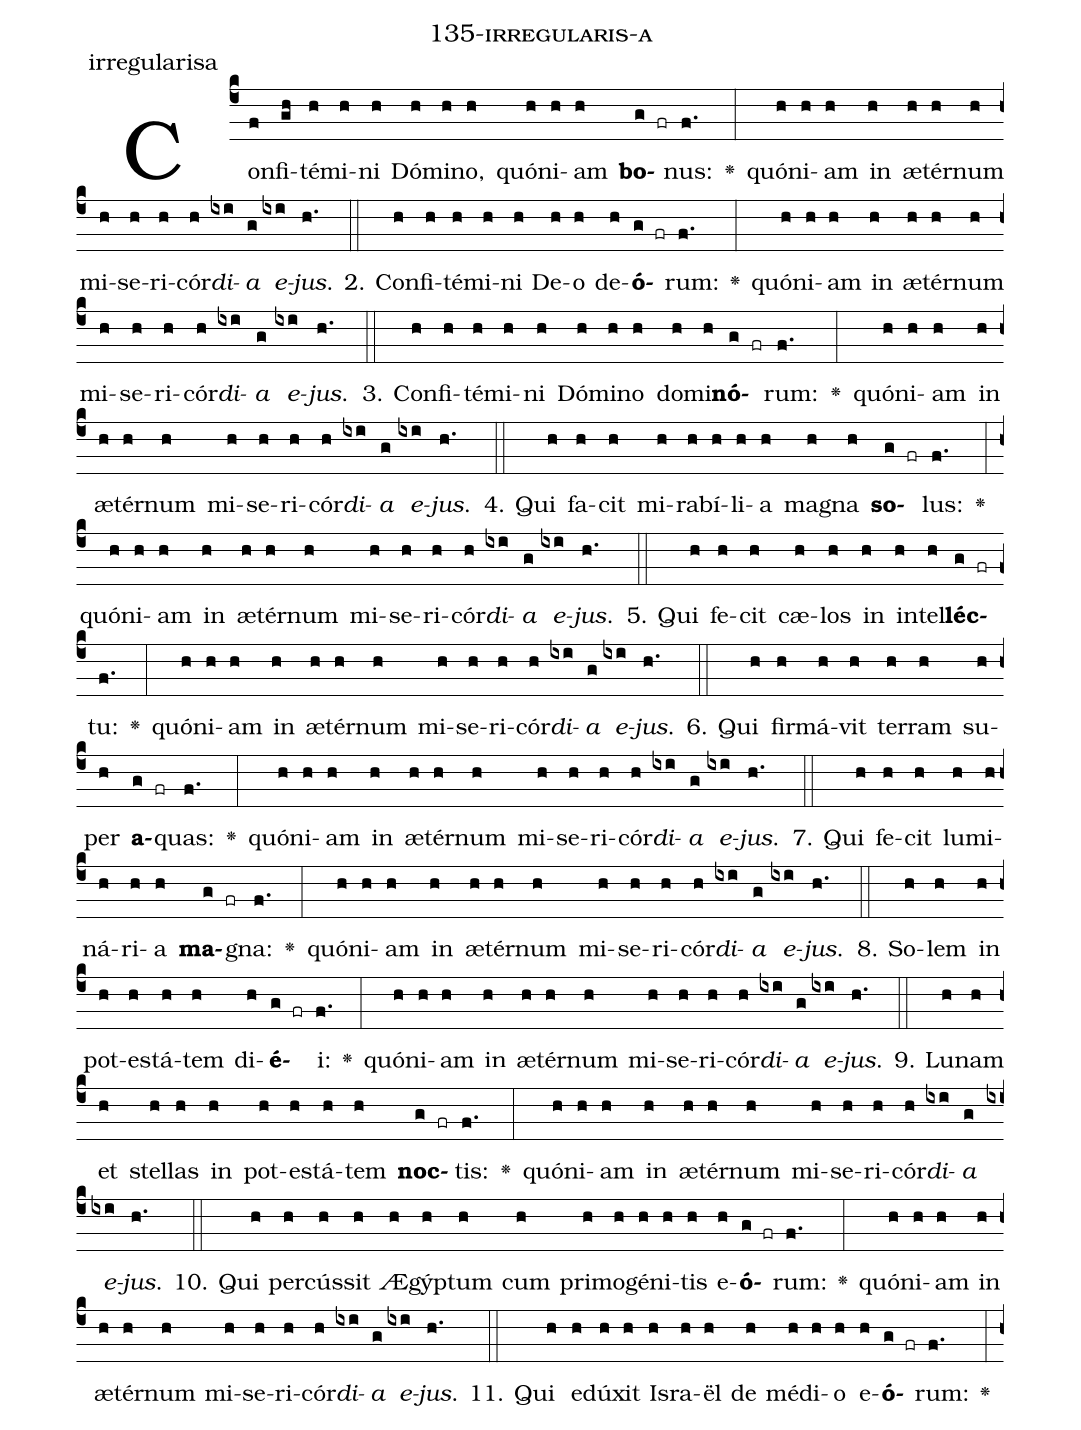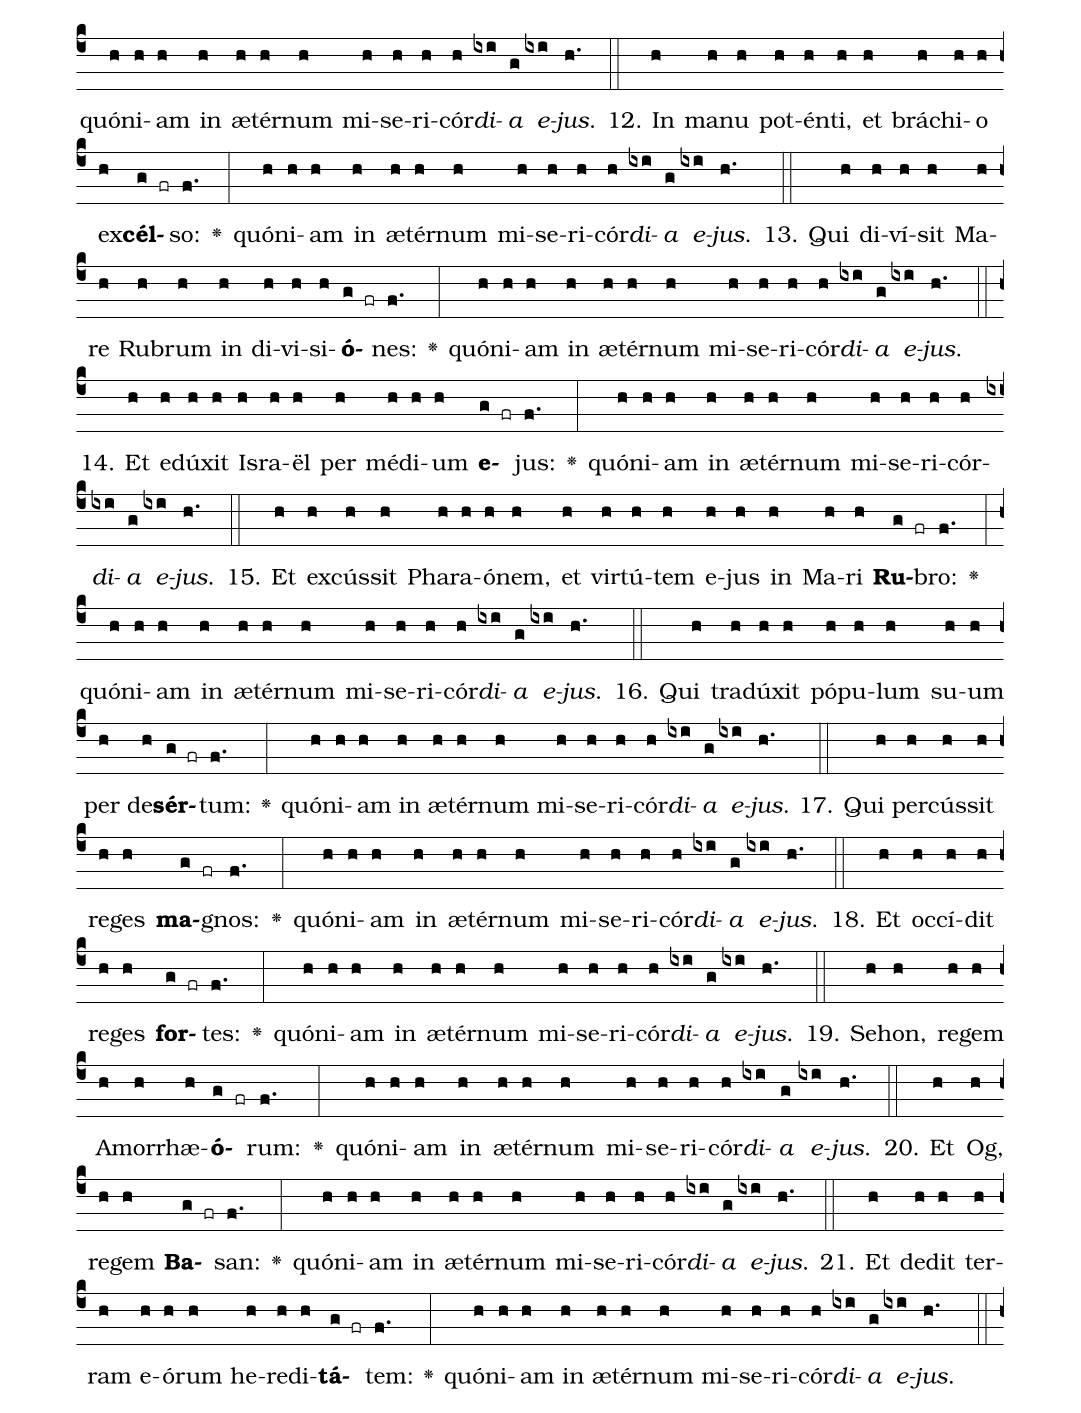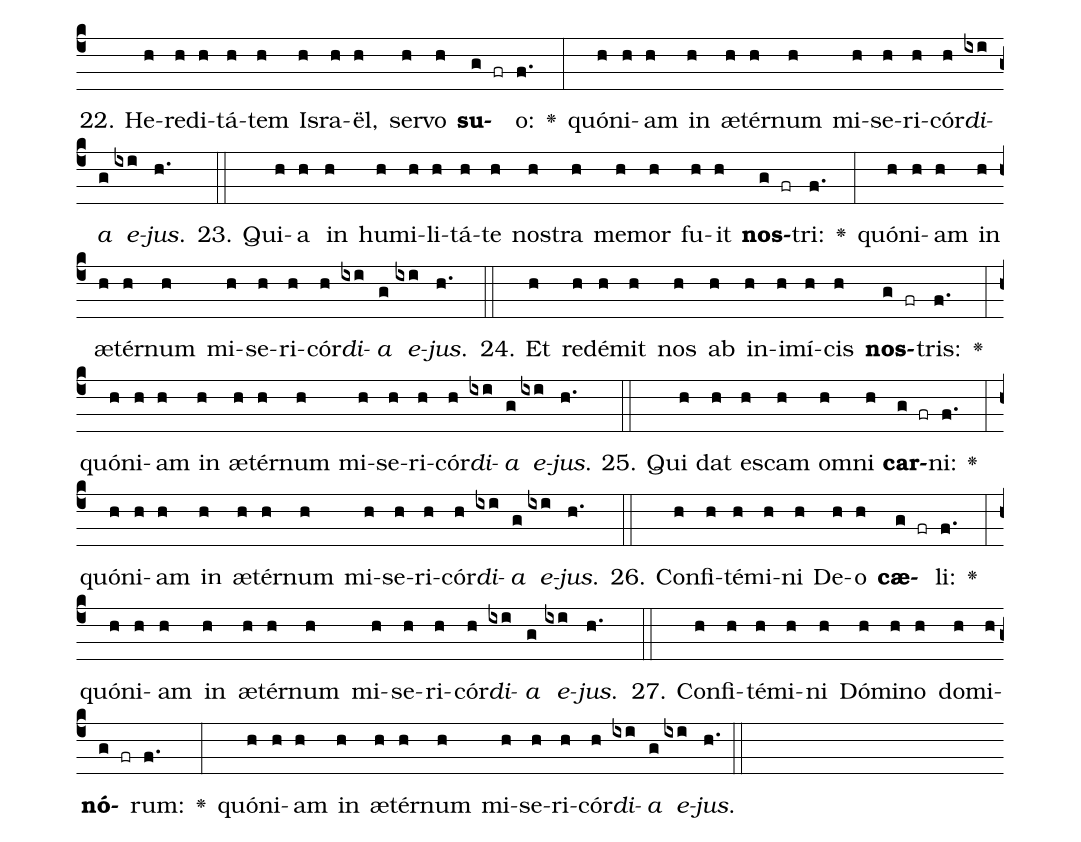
name: 135-irregularis-a;
annotation: irregularisa;
%%
(c4)Con(f)fi(gh)té(h)mi(h)ni(h) Dó(h)mi(h)no,(h) quón(h)i(h)am(h) <b>bo</b>(g fr)nus:(f.) <v>\greheightstar</v>(:) quón(h)i(h)am(h) in(h) æ(h)tér(h)num(h) mi(h)se(h)ri(h)cór(h)<i>di</i>(ixi)<i>a</i>(g) <i>e</i>(ixi)<i>jus</i>.(h.) (::)
2. Con(h)fi(h)té(h)mi(h)ni(h) De(h)o(h) de(h)<b>ó</b>(g fr)rum:(f.) <v>\greheightstar</v>(:) quón(h)i(h)am(h) in(h) æ(h)tér(h)num(h) mi(h)se(h)ri(h)cór(h)<i>di</i>(ixi)<i>a</i>(g) <i>e</i>(ixi)<i>jus</i>.(h.) (::)
3. Con(h)fi(h)té(h)mi(h)ni(h) Dó(h)mi(h)no(h) do(h)mi(h)<b>nó</b>(g fr)rum:(f.) <v>\greheightstar</v>(:) quón(h)i(h)am(h) in(h) æ(h)tér(h)num(h) mi(h)se(h)ri(h)cór(h)<i>di</i>(ixi)<i>a</i>(g) <i>e</i>(ixi)<i>jus</i>.(h.) (::)
4. Qui(h) fa(h)cit(h) mi(h)ra(h)bí(h)li(h)a(h) ma(h)gna(h) <b>so</b>(g fr)lus:(f.) <v>\greheightstar</v>(:) quón(h)i(h)am(h) in(h) æ(h)tér(h)num(h) mi(h)se(h)ri(h)cór(h)<i>di</i>(ixi)<i>a</i>(g) <i>e</i>(ixi)<i>jus</i>.(h.) (::)
5. Qui(h) fe(h)cit(h) cæ(h)los(h) in(h) in(h)tel(h)<b>léc</b>(g fr)tu:(f.) <v>\greheightstar</v>(:) quón(h)i(h)am(h) in(h) æ(h)tér(h)num(h) mi(h)se(h)ri(h)cór(h)<i>di</i>(ixi)<i>a</i>(g) <i>e</i>(ixi)<i>jus</i>.(h.) (::)
6. Qui(h) fir(h)má(h)vit(h) ter(h)ram(h) su(h)per(h) <b>a</b>(g fr)quas:(f.) <v>\greheightstar</v>(:) quón(h)i(h)am(h) in(h) æ(h)tér(h)num(h) mi(h)se(h)ri(h)cór(h)<i>di</i>(ixi)<i>a</i>(g) <i>e</i>(ixi)<i>jus</i>.(h.) (::)
7. Qui(h) fe(h)cit(h) lu(h)mi(h)ná(h)ri(h)a(h) <b>ma</b>(g fr)gna:(f.) <v>\greheightstar</v>(:) quón(h)i(h)am(h) in(h) æ(h)tér(h)num(h) mi(h)se(h)ri(h)cór(h)<i>di</i>(ixi)<i>a</i>(g) <i>e</i>(ixi)<i>jus</i>.(h.) (::)
8. So(h)lem(h) in(h) pot(h)es(h)tá(h)tem(h) di(h)<b>é</b>(g fr)i:(f.) <v>\greheightstar</v>(:) quón(h)i(h)am(h) in(h) æ(h)tér(h)num(h) mi(h)se(h)ri(h)cór(h)<i>di</i>(ixi)<i>a</i>(g) <i>e</i>(ixi)<i>jus</i>.(h.) (::)
9. Lu(h)nam(h) et(h) stel(h)las(h) in(h) pot(h)es(h)tá(h)tem(h) <b>noc</b>(g fr)tis:(f.) <v>\greheightstar</v>(:) quón(h)i(h)am(h) in(h) æ(h)tér(h)num(h) mi(h)se(h)ri(h)cór(h)<i>di</i>(ixi)<i>a</i>(g) <i>e</i>(ixi)<i>jus</i>.(h.) (::)
10. Qui(h) per(h)cús(h)sit(h) Æ(h)gýp(h)tum(h) cum(h) pri(h)mo(h)gé(h)ni(h)tis(h) e(h)<b>ó</b>(g fr)rum:(f.) <v>\greheightstar</v>(:) quón(h)i(h)am(h) in(h) æ(h)tér(h)num(h) mi(h)se(h)ri(h)cór(h)<i>di</i>(ixi)<i>a</i>(g) <i>e</i>(ixi)<i>jus</i>.(h.) (::)
11. Qui(h) e(h)dú(h)xit(h) Is(h)ra(h)ël(h) de(h) mé(h)di(h)o(h) e(h)<b>ó</b>(g fr)rum:(f.) <v>\greheightstar</v>(:) quón(h)i(h)am(h) in(h) æ(h)tér(h)num(h) mi(h)se(h)ri(h)cór(h)<i>di</i>(ixi)<i>a</i>(g) <i>e</i>(ixi)<i>jus</i>.(h.) (::)
12. In(h) ma(h)nu(h) pot(h)én(h)ti,(h) et(h) brá(h)chi(h)o(h) ex(h)<b>cél</b>(g fr)so:(f.) <v>\greheightstar</v>(:) quón(h)i(h)am(h) in(h) æ(h)tér(h)num(h) mi(h)se(h)ri(h)cór(h)<i>di</i>(ixi)<i>a</i>(g) <i>e</i>(ixi)<i>jus</i>.(h.) (::)
13. Qui(h) di(h)ví(h)sit(h) Ma(h)re(h) Ru(h)brum(h) in(h) di(h)vi(h)si(h)<b>ó</b>(g fr)nes:(f.) <v>\greheightstar</v>(:) quón(h)i(h)am(h) in(h) æ(h)tér(h)num(h) mi(h)se(h)ri(h)cór(h)<i>di</i>(ixi)<i>a</i>(g) <i>e</i>(ixi)<i>jus</i>.(h.) (::)
14. Et(h) e(h)dú(h)xit(h) Is(h)ra(h)ël(h) per(h) mé(h)di(h)um(h) <b>e</b>(g fr)jus:(f.) <v>\greheightstar</v>(:) quón(h)i(h)am(h) in(h) æ(h)tér(h)num(h) mi(h)se(h)ri(h)cór(h)<i>di</i>(ixi)<i>a</i>(g) <i>e</i>(ixi)<i>jus</i>.(h.) (::)
15. Et(h) ex(h)cús(h)sit(h) Pha(h)ra(h)ó(h)nem,(h) et(h) vir(h)tú(h)tem(h) e(h)jus(h) in(h) Ma(h)ri(h) <b>Ru</b>(g fr)bro:(f.) <v>\greheightstar</v>(:) quón(h)i(h)am(h) in(h) æ(h)tér(h)num(h) mi(h)se(h)ri(h)cór(h)<i>di</i>(ixi)<i>a</i>(g) <i>e</i>(ixi)<i>jus</i>.(h.) (::)
16. Qui(h) tra(h)dú(h)xit(h) pó(h)pu(h)lum(h) su(h)um(h) per(h) de(h)<b>sér</b>(g fr)tum:(f.) <v>\greheightstar</v>(:) quón(h)i(h)am(h) in(h) æ(h)tér(h)num(h) mi(h)se(h)ri(h)cór(h)<i>di</i>(ixi)<i>a</i>(g) <i>e</i>(ixi)<i>jus</i>.(h.) (::)
17. Qui(h) per(h)cús(h)sit(h) re(h)ges(h) <b>ma</b>(g fr)gnos:(f.) <v>\greheightstar</v>(:) quón(h)i(h)am(h) in(h) æ(h)tér(h)num(h) mi(h)se(h)ri(h)cór(h)<i>di</i>(ixi)<i>a</i>(g) <i>e</i>(ixi)<i>jus</i>.(h.) (::)
18. Et(h) oc(h)cí(h)dit(h) re(h)ges(h) <b>for</b>(g fr)tes:(f.) <v>\greheightstar</v>(:) quón(h)i(h)am(h) in(h) æ(h)tér(h)num(h) mi(h)se(h)ri(h)cór(h)<i>di</i>(ixi)<i>a</i>(g) <i>e</i>(ixi)<i>jus</i>.(h.) (::)
19. Se(h)hon,(h) re(h)gem(h) A(h)mor(h)rhæ(h)<b>ó</b>(g fr)rum:(f.) <v>\greheightstar</v>(:) quón(h)i(h)am(h) in(h) æ(h)tér(h)num(h) mi(h)se(h)ri(h)cór(h)<i>di</i>(ixi)<i>a</i>(g) <i>e</i>(ixi)<i>jus</i>.(h.) (::)
20. Et(h) Og,(h) re(h)gem(h) <b>Ba</b>(g fr)san:(f.) <v>\greheightstar</v>(:) quón(h)i(h)am(h) in(h) æ(h)tér(h)num(h) mi(h)se(h)ri(h)cór(h)<i>di</i>(ixi)<i>a</i>(g) <i>e</i>(ixi)<i>jus</i>.(h.) (::)
21. Et(h) de(h)dit(h) ter(h)ram(h) e(h)ó(h)rum(h) he(h)re(h)di(h)<b>tá</b>(g fr)tem:(f.) <v>\greheightstar</v>(:) quón(h)i(h)am(h) in(h) æ(h)tér(h)num(h) mi(h)se(h)ri(h)cór(h)<i>di</i>(ixi)<i>a</i>(g) <i>e</i>(ixi)<i>jus</i>.(h.) (::)
22. He(h)re(h)di(h)tá(h)tem(h) Is(h)ra(h)ël,(h) ser(h)vo(h) <b>su</b>(g fr)o:(f.) <v>\greheightstar</v>(:) quón(h)i(h)am(h) in(h) æ(h)tér(h)num(h) mi(h)se(h)ri(h)cór(h)<i>di</i>(ixi)<i>a</i>(g) <i>e</i>(ixi)<i>jus</i>.(h.) (::)
23. Qui(h)a(h) in(h) hu(h)mi(h)li(h)tá(h)te(h) nos(h)tra(h) me(h)mor(h) fu(h)it(h) <b>nos</b>(g fr)tri:(f.) <v>\greheightstar</v>(:) quón(h)i(h)am(h) in(h) æ(h)tér(h)num(h) mi(h)se(h)ri(h)cór(h)<i>di</i>(ixi)<i>a</i>(g) <i>e</i>(ixi)<i>jus</i>.(h.) (::)
24. Et(h) red(h)é(h)mit(h) nos(h) ab(h) in(h)i(h)mí(h)cis(h) <b>nos</b>(g fr)tris:(f.) <v>\greheightstar</v>(:) quón(h)i(h)am(h) in(h) æ(h)tér(h)num(h) mi(h)se(h)ri(h)cór(h)<i>di</i>(ixi)<i>a</i>(g) <i>e</i>(ixi)<i>jus</i>.(h.) (::)
25. Qui(h) dat(h) es(h)cam(h) om(h)ni(h) <b>car</b>(g fr)ni:(f.) <v>\greheightstar</v>(:) quón(h)i(h)am(h) in(h) æ(h)tér(h)num(h) mi(h)se(h)ri(h)cór(h)<i>di</i>(ixi)<i>a</i>(g) <i>e</i>(ixi)<i>jus</i>.(h.) (::)
26. Con(h)fi(h)té(h)mi(h)ni(h) De(h)o(h) <b>cæ</b>(g fr)li:(f.) <v>\greheightstar</v>(:) quón(h)i(h)am(h) in(h) æ(h)tér(h)num(h) mi(h)se(h)ri(h)cór(h)<i>di</i>(ixi)<i>a</i>(g) <i>e</i>(ixi)<i>jus</i>.(h.) (::)
27. Con(h)fi(h)té(h)mi(h)ni(h) Dó(h)mi(h)no(h) do(h)mi(h)<b>nó</b>(g fr)rum:(f.) <v>\greheightstar</v>(:) quón(h)i(h)am(h) in(h) æ(h)tér(h)num(h) mi(h)se(h)ri(h)cór(h)<i>di</i>(ixi)<i>a</i>(g) <i>e</i>(ixi)<i>jus</i>.(h.) (::)
